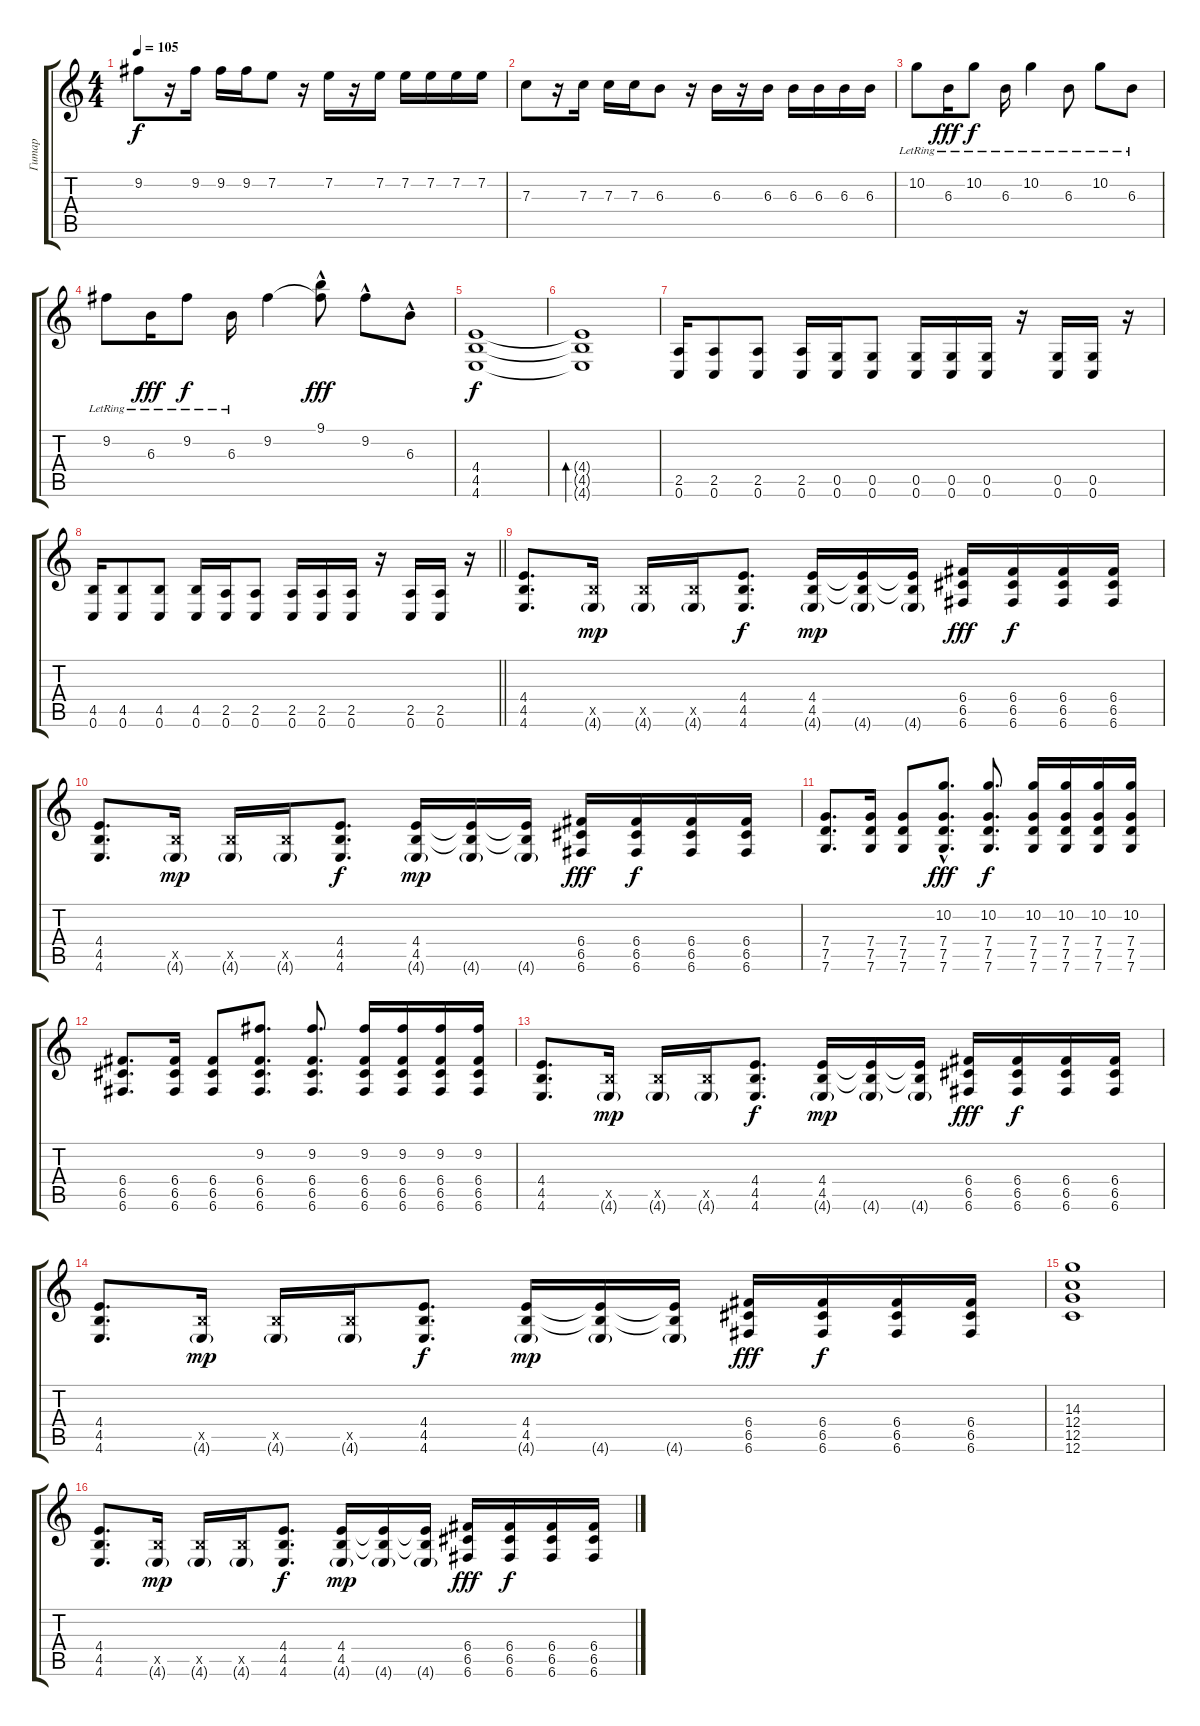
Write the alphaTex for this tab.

\track ("Гитар" "Гитар") {instrument distortionguitar}
\staff {score tabs}
\tuning (D4 A3 F3 C3 G2 C2) {hide}
\ts (4 4)
\tempo 105
\clef g2
\ks c
9.2.8{dy f} r.16 9.2.16 9.2.16 9.2.16 7.2.8 r.16 7.2.16 r.16 7.2.16 7.2.16 7.2.16 7.2.16 7.2.16 |
7.3.8 r.16 7.3.16 7.3.16 7.3.16 6.3.8 r.16 6.3.16 r.16 6.3.16 6.3.16 6.3.16 6.3.16 6.3.16 |
10.2{lr}.8 6.3{lr}.16{dy fff} 10.2{lr}.8{dy f} 6.3{lr}.16 10.2{lr}.4 6.3{lr}.8 10.2{lr}.8 6.3{lr}.8 |
9.2{lr}.8 6.3{lr}.16{dy fff} 9.2{lr}.8{dy f} 6.3{lr}.16 9.2.4 (9.1{hac} 9.2{t}).8{dy fff} 9.2{hac}.8 6.3{hac}.8 |
(4.4 4.5 4.6).1{dy f} |
(4.4{t} 4.5{t} 4.6{t}).1{bd 240} |
(2.5 0.6).16 (2.5 0.6).8 (2.5 0.6).8 (2.5 0.6).16 (0.5 0.6).16 (0.5 0.6).8 (0.5 0.6).16 (0.5 0.6).16 (0.5 0.6).16 r.16 (0.5 0.6).16 (0.5 0.6).16 r.16 |
\barLineRight lightlight
(4.5 0.6).16 (4.5 0.6).8 (4.5 0.6).8 (4.5 0.6).16 (2.5 0.6).16 (2.5 0.6).8 (2.5 0.6).16 (2.5 0.6).16 (2.5 0.6).16 r.16 (2.5 0.6).16 (2.5 0.6).16 r.16 |
(4.4 4.5 4.6).8{d} (4.5{x} 4.6{g}).16{dy mp} (4.5{x} 4.6{g}).16 (4.5{x} 4.6{g}).16 (4.4 4.5 4.6).8{d dy f} (4.4 4.5 4.6{g}).16{dy mp} (4.4{t} 4.5{t} 4.6{g}).16 (4.4{t} 4.5{t} 4.6{g}).16 (6.4 6.5 6.6).16{dy fff} (6.4 6.5 6.6).16{dy f} (6.4 6.5 6.6).16 (6.4 6.5 6.6).16 |
(4.4 4.5 4.6).8{d} (4.5{x} 4.6{g}).16{dy mp} (4.5{x} 4.6{g}).16 (4.5{x} 4.6{g}).16 (4.4 4.5 4.6).8{d dy f} (4.4 4.5 4.6{g}).16{dy mp} (4.4{t} 4.5{t} 4.6{g}).16 (4.4{t} 4.5{t} 4.6{g}).16 (6.4 6.5 6.6).16{dy fff} (6.4 6.5 6.6).16{dy f} (6.4 6.5 6.6).16 (6.4 6.5 6.6).16 |
(7.4 7.5 7.6).8{d} (7.4 7.5 7.6).16 (7.4 7.5 7.6).8 (10.2{hac} 7.4 7.5 7.6).8{d dy fff} (10.2 7.4 7.5 7.6).8{d dy f} (10.2 7.4 7.5 7.6).16 (10.2 7.4 7.5 7.6).16 (10.2 7.4 7.5 7.6).16 (10.2 7.4 7.5 7.6).16 |
(6.4 6.5 6.6).8{d} (6.4 6.5 6.6).16 (6.4 6.5 6.6).8 (9.2 6.4 6.5 6.6).8{d} (9.2 6.4 6.5 6.6).8{d} (9.2 6.4 6.5 6.6).16 (9.2 6.4 6.5 6.6).16 (9.2 6.4 6.5 6.6).16 (9.2 6.4 6.5 6.6).16 |
(4.4 4.5 4.6).8{d} (4.5{x} 4.6{g}).16{dy mp} (4.5{x} 4.6{g}).16 (4.5{x} 4.6{g}).16 (4.4 4.5 4.6).8{d dy f} (4.4 4.5 4.6{g}).16{dy mp} (4.4{t} 4.5{t} 4.6{g}).16 (4.4{t} 4.5{t} 4.6{g}).16 (6.4 6.5 6.6).16{dy fff} (6.4 6.5 6.6).16{dy f} (6.4 6.5 6.6).16 (6.4 6.5 6.6).16 |
(4.4 4.5 4.6).8{d} (4.5{x} 4.6{g}).16{dy mp} (4.5{x} 4.6{g}).16 (4.5{x} 4.6{g}).16 (4.4 4.5 4.6).8{d dy f} (4.4 4.5 4.6{g}).16{dy mp} (4.4{t} 4.5{t} 4.6{g}).16 (4.4{t} 4.5{t} 4.6{g}).16 (6.4 6.5 6.6).16{dy fff} (6.4 6.5 6.6).16{dy f} (6.4 6.5 6.6).16 (6.4 6.5 6.6).16 |
(14.3 12.4 12.5 12.6).1 |
(4.4 4.5 4.6).8{d} (4.5{x} 4.6{g}).16{dy mp} (4.5{x} 4.6{g}).16 (4.5{x} 4.6{g}).16 (4.4 4.5 4.6).8{d dy f} (4.4 4.5 4.6{g}).16{dy mp} (4.4{t} 4.5{t} 4.6{g}).16 (4.4{t} 4.5{t} 4.6{g}).16 (6.4 6.5 6.6).16{dy fff} (6.4 6.5 6.6).16{dy f} (6.4 6.5 6.6).16 (6.4 6.5 6.6).16
